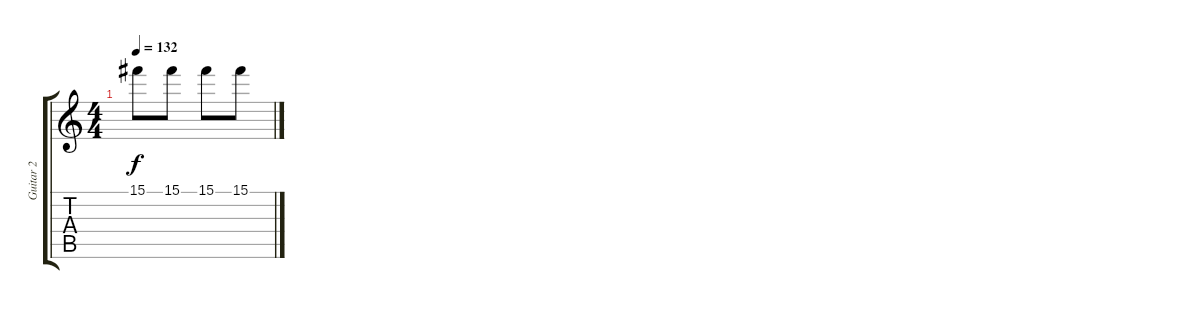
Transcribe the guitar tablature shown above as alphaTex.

\track ("Guitar 2" "Guitar 2") {instrument distortionguitar}
\staff {score tabs}
\tuning (Eb4 Bb3 Gb3 Db3 Ab2 Db2) {hide}
\ts (4 4)
\tempo 132
\clef g2
\ks c
15.1.8{dy f} 15.1.8 15.1.8 15.1.8
